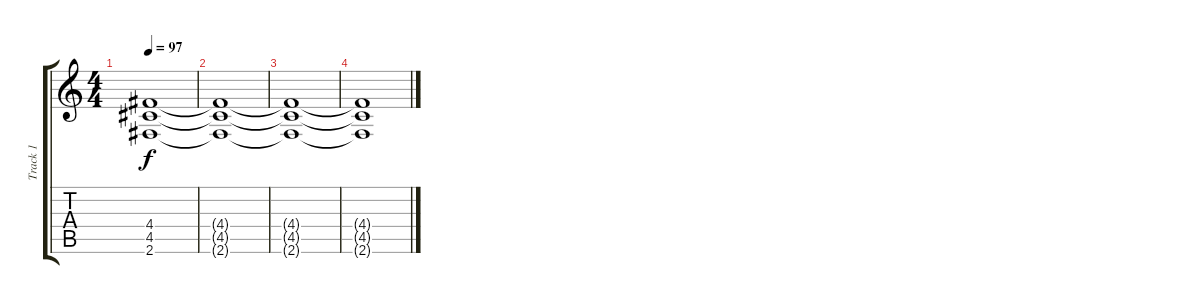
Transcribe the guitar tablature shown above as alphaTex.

\track ("Track 1" "Track 1") {instrument electricguitarjazz}
\staff {score tabs}
\tuning (E4 B3 G3 D3 A2 E2) {hide}
\ts (4 4)
\tempo 97
\clef g2
\ks c
(4.4{t} 4.5{t} 2.6{t}).1{dy f} |
(4.4{t} 4.5{t} 2.6{t}).1 |
(4.4{t} 4.5{t} 2.6{t}).1 |
(4.4{t} 4.5{t} 2.6{t}).1
